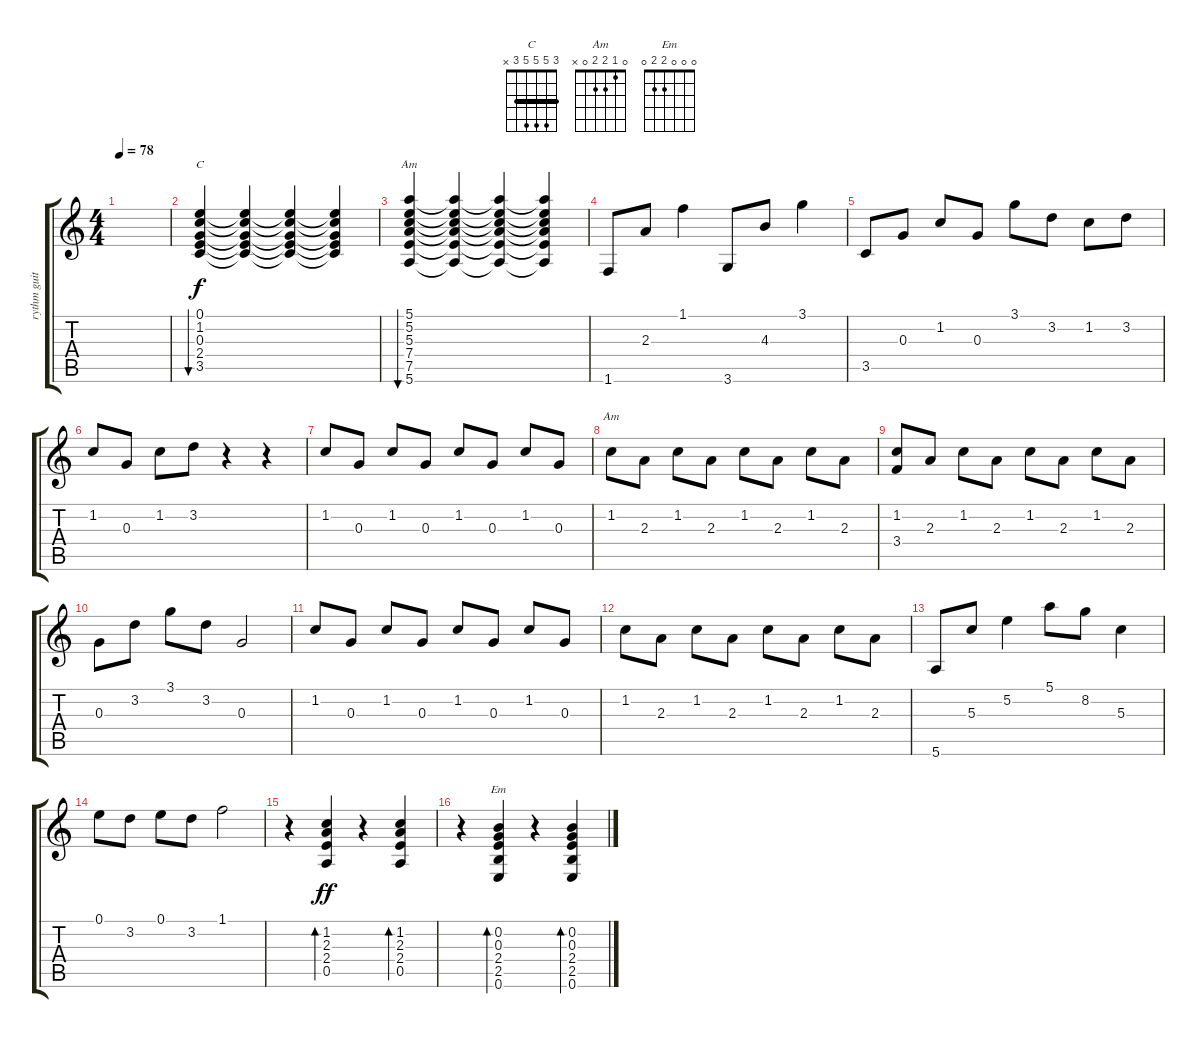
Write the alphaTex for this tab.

\track ("rythm guitar" "rythm guit") {instrument acousticguitarsteel}
\staff {score tabs}
\tuning (E4 B3 G3 D3 A2 E2) {hide}
\chord ("C" 3 5 5 5 3 x) {barre 3}
\chord ("Am" 5 5 5 7 7 5) {firstfret 5 barre 5}
\chord ("Am" 0 1 2 2 0 x)
\chord ("Em" 0 0 0 2 2 0)
\ts (4 4)
\tempo 78
\clef g2
\ks c
|
(0.1 1.2 0.3 2.4 3.5).4{bu 240 ch "C"} (0.1{t} 1.2{t} 0.3{t} 2.4{t} 3.5{t}).4 (0.1{t} 1.2{t} 0.3{t} 2.4{t} 3.5{t}).4 (0.1{t} 1.2{t} 0.3{t} 2.4{t} 3.5{t}).4 |
(5.1 5.2 5.3 7.4 7.5 5.6).4{bu 240 ch "Am"} (5.1{t} 5.2{t} 5.3{t} 7.4{t} 7.5{t} 5.6{t}).4 (5.1{t} 5.2{t} 5.3{t} 7.4{t} 7.5{t} 5.6{t}).4 (5.1{t} 5.2{t} 5.3{t} 7.4{t} 7.5{t} 5.6{t}).4 |
1.6.8 2.3.8 1.1.4 3.6.8 4.3.8 3.1.4 |
3.5.8 0.3.8 1.2.8 0.3.8 3.1.8 3.2.8 1.2.8 3.2.8 |
1.2.8 0.3.8 1.2.8 3.2.8 r.4 r.4 |
1.2.8 0.3.8 1.2.8 0.3.8 1.2.8 0.3.8 1.2.8 0.3.8 |
1.2.8{ch "Am"} 2.3.8 1.2.8 2.3.8 1.2.8 2.3.8 1.2.8 2.3.8 |
(1.2 3.4).8 2.3.8 1.2.8 2.3.8 1.2.8 2.3.8 1.2.8 2.3.8 |
0.3.8 3.2.8 3.1.8 3.2.8 0.3.2 |
1.2.8 0.3.8 1.2.8 0.3.8 1.2.8 0.3.8 1.2.8 0.3.8 |
1.2.8 2.3.8 1.2.8 2.3.8 1.2.8 2.3.8 1.2.8 2.3.8 |
5.6.8 5.3.8 5.2.4 5.1.8 8.2.8 5.3.4 |
0.1.8 3.2.8 0.1.8 3.2.8 1.1.2 |
r.4 (1.2 2.3 2.4 0.5).4{bd 30 dy ff} r.4 (1.2 2.3 2.4 0.5).4{bd 30} |
r.4 (0.2 0.3 2.4 2.5 0.6).4{bd 30 ch "Em"} r.4 (0.2 0.3 2.4 2.5 0.6).4{bd 30}
